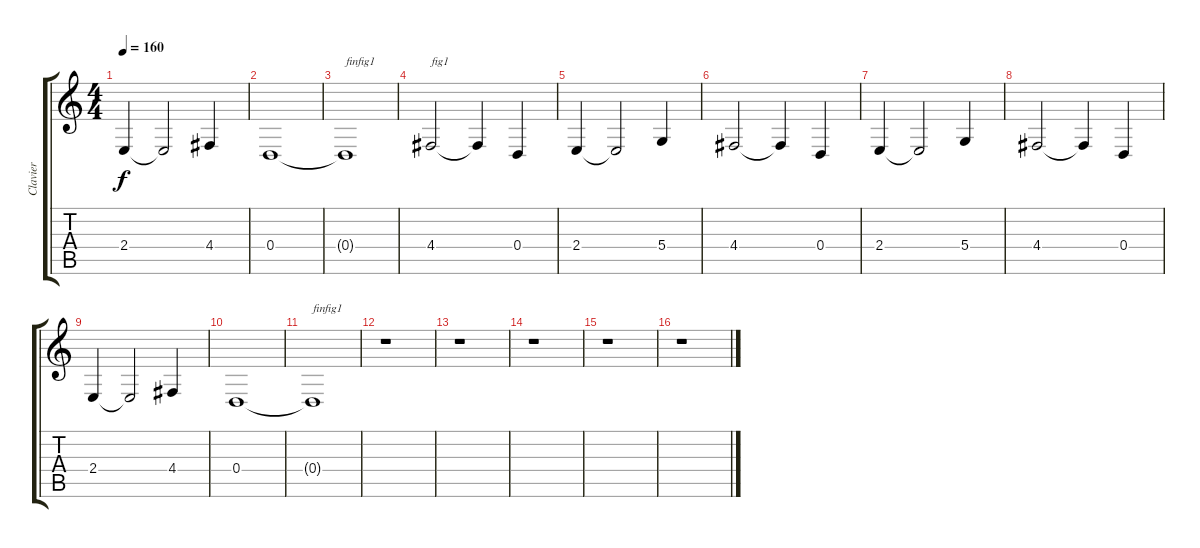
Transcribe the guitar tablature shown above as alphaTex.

\track ("Clavier" "Clavier") {instrument synthbrass1}
\staff {score tabs}
\tuning (E4 B3 G3 D3 A2 E2) {hide}
\ts (4 4)
\tempo 160
\clef g2
\ks c
2.4.4{dy f} 2.4{t}.2 4.4.4 |
0.4.1 |
0.4{t}.1{txt "finfig1"} |
4.4.2{txt "fig1"} 4.4{t}.4 0.4.4 |
2.4.4 2.4{t}.2 5.4.4 |
4.4.2 4.4{t}.4 0.4.4 |
2.4.4 2.4{t}.2 5.4.4 |
4.4.2 4.4{t}.4 0.4.4 |
2.4.4 2.4{t}.2 4.4.4 |
0.4.1 |
0.4{t}.1{txt "finfig1"} |
r.1 |
r.1 |
r.1 |
r.1 |
r.1
